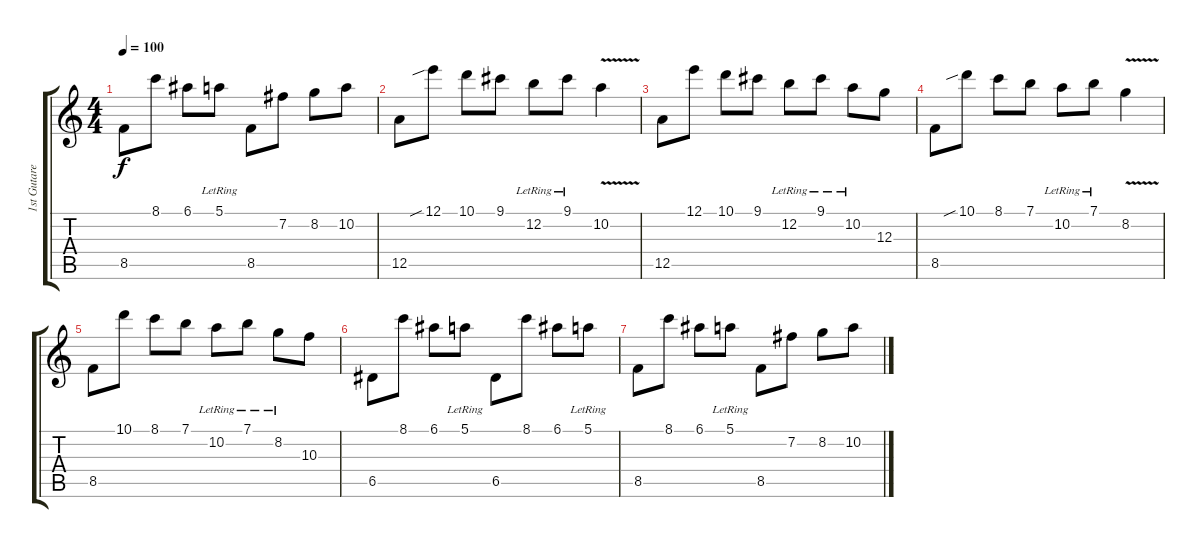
\track ("1st Gutare" "1st Gutare") {instrument acousticguitarsteel}
\staff {score tabs}
\tuning (E4 B3 G3 D3 A2 E2) {hide}
\ts (4 4)
\tempo 100
\clef g2
\ks c
8.5.8{dy f} 8.1.8 6.1.8 5.1{lr}.8 8.5.8 7.2.8 8.2.8 10.2.8 |
12.5.8{volume 0} 12.1{sib}.8 10.1.8 9.1.8 12.2{lr}.8 9.1{lr}.8 10.2{v}.4 |
12.5.8 12.1.8 10.1.8 9.1.8 12.2{lr}.8 9.1{lr}.8 10.2{lr}.8 12.3.8 |
8.5.8 10.1{sib}.8 8.1.8 7.1.8 10.2{lr}.8 7.1{lr}.8 8.2{v}.4 |
8.5.8 10.1.8 8.1.8 7.1.8 10.2{lr}.8 7.1{lr}.8 8.2{lr}.8 10.3.8 |
6.5.8 8.1.8 6.1.8 5.1{lr}.8 6.5.8 8.1.8 6.1.8 5.1{lr}.8 |
8.5.8 8.1.8 6.1.8 5.1{lr}.8 8.5.8 7.2.8 8.2.8 10.2.8
